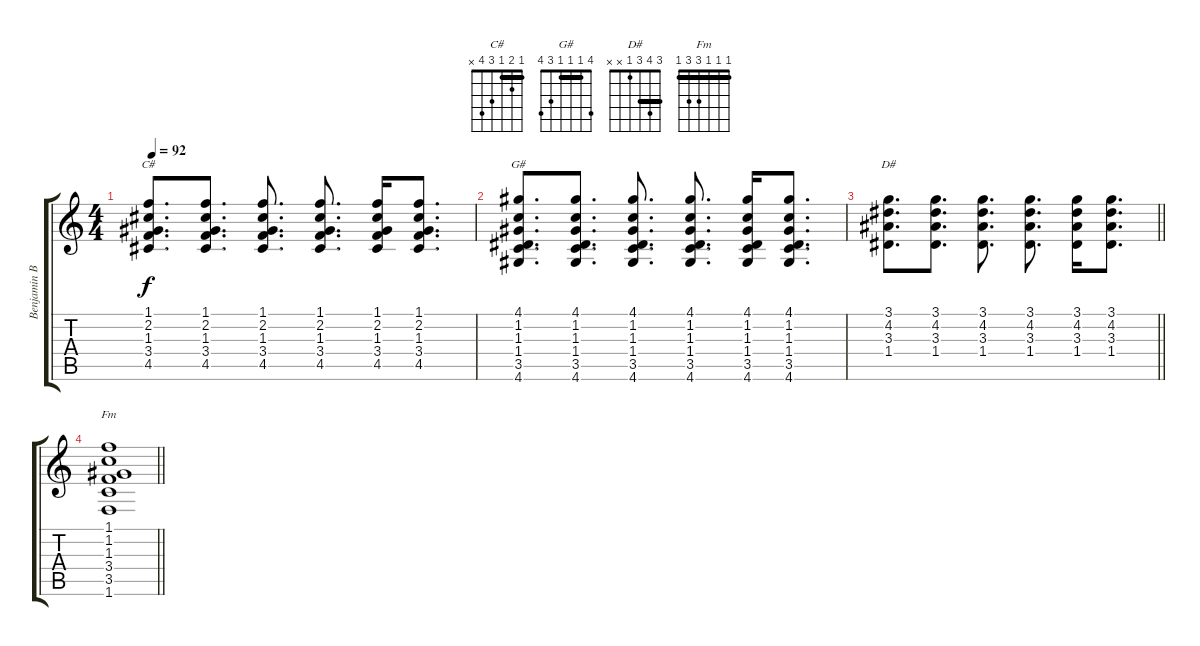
\track ("Benjamin Burnley" "Benjamin B") {instrument acousticguitarsteel}
\staff {score tabs}
\tuning (E4 B3 G3 D3 A2 E2) {hide}
\chord ("C#" 1 2 1 3 4 x) {barre 1}
\chord ("G#" 4 1 1 1 3 4) {barre 1}
\chord ("D#" 3 4 3 1 x x) {barre 3}
\chord ("Fm" 1 1 1 3 3 1) {barre 1}
\ts (4 4)
\tempo 92
\clef g2
\ks c
(1.1 2.2 1.3 3.4 4.5).8{d ch "C#" dy f} (1.1 2.2 1.3 3.4 4.5).8{d} (1.1 2.2 1.3 3.4 4.5).8{d} (1.1 2.2 1.3 3.4 4.5).8{d} (1.1 2.2 1.3 3.4 4.5).16 (1.1 2.2 1.3 3.4 4.5).8{d} |
(4.1 1.2 1.3 1.4 3.5 4.6).8{d ch "G#"} (4.1 1.2 1.3 1.4 3.5 4.6).8{d} (4.1 1.2 1.3 1.4 3.5 4.6).8{d} (4.1 1.2 1.3 1.4 3.5 4.6).8{d} (4.1 1.2 1.3 1.4 3.5 4.6).16 (4.1 1.2 1.3 1.4 3.5 4.6).8{d} |
\barLineRight lightlight
(3.1 4.2 3.3 1.4).8{d ch "D#"} (3.1 4.2 3.3 1.4).8{d} (3.1 4.2 3.3 1.4).8{d} (3.1 4.2 3.3 1.4).8{d} (3.1 4.2 3.3 1.4).16 (3.1 4.2 3.3 1.4).8{d} |
\barLineRight lightlight
(1.1 1.2 1.3 3.4 3.5 1.6).1{ch "Fm"}
